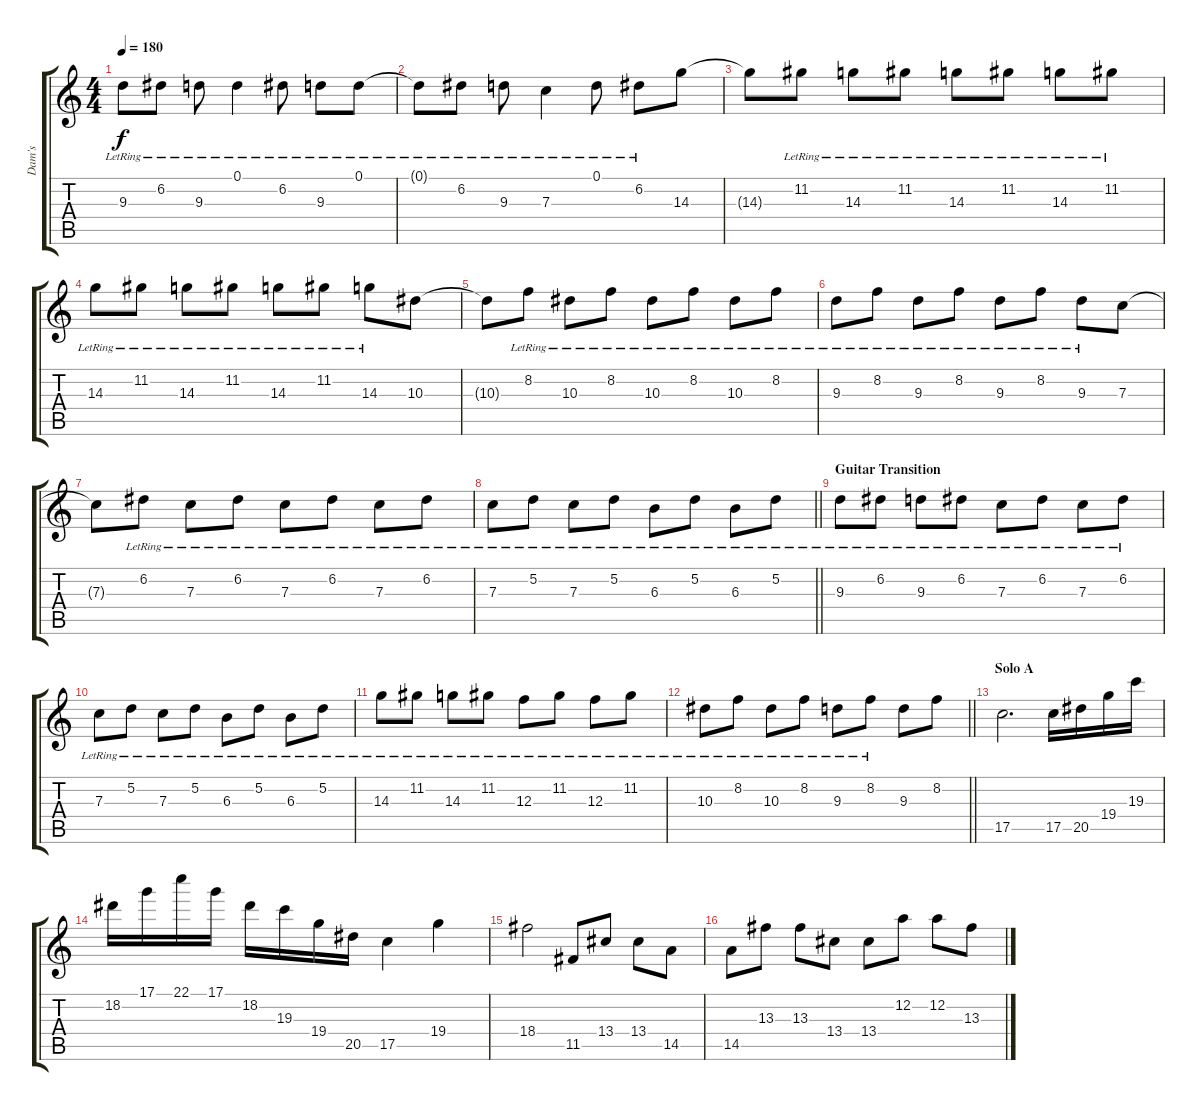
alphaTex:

\track ("Dam's" "Dam's") {instrument distortionguitar}
\staff {score tabs}
\tuning (D4 A3 F3 C3 G2 C2) {hide}
\ts (4 4)
\tempo 180
\clef g2
\ks c
9.3{lr}.8{dy f} 6.2{lr}.8 9.3{lr}.8 0.1{lr}.4 6.2{lr}.8 9.3{lr}.8 0.1{lr}.8 |
0.1{lr t}.8 6.2{lr}.8 9.3{lr}.8 7.3{lr}.4 0.1{lr}.8 6.2{lr}.8 14.3.8 |
14.3{t}.8 11.2{lr}.8 14.3{lr}.8 11.2{lr}.8 14.3{lr}.8 11.2{lr}.8 14.3{lr}.8 11.2{lr}.8 |
14.3{lr}.8 11.2{lr}.8 14.3{lr}.8 11.2{lr}.8 14.3{lr}.8 11.2{lr}.8 14.3{lr}.8 10.3.8 |
10.3{t}.8 8.2{lr}.8 10.3{lr}.8 8.2{lr}.8 10.3{lr}.8 8.2{lr}.8 10.3{lr}.8 8.2{lr}.8 |
9.3{lr}.8 8.2{lr}.8 9.3{lr}.8 8.2{lr}.8 9.3{lr}.8 8.2{lr}.8 9.3{lr}.8 7.3.8 |
7.3{t}.8 6.2{lr}.8 7.3{lr}.8 6.2{lr}.8 7.3{lr}.8 6.2{lr}.8 7.3{lr}.8 6.2{lr}.8 |
\barLineRight lightlight
7.3{lr}.8 5.2{lr}.8 7.3{lr}.8 5.2{lr}.8 6.3{lr}.8 5.2{lr}.8 6.3{lr}.8 5.2{lr}.8 |
\section ("" "Guitar Transition")
9.3{lr}.8 6.2{lr}.8 9.3{lr}.8 6.2{lr}.8 7.3{lr}.8 6.2{lr}.8 7.3{lr}.8 6.2{lr}.8 |
7.3{lr}.8 5.2{lr}.8 7.3{lr}.8 5.2{lr}.8 6.3{lr}.8 5.2{lr}.8 6.3{lr}.8 5.2{lr}.8 |
14.3{lr}.8 11.2{lr}.8 14.3{lr}.8 11.2{lr}.8 12.3{lr}.8 11.2{lr}.8 12.3{lr}.8 11.2{lr}.8 |
\barLineRight lightlight
10.3{lr}.8 8.2{lr}.8 10.3{lr}.8 8.2{lr}.8 9.3{lr}.8 8.2{lr}.8 9.3.8 8.2.8 |
\section ("" "Solo A")
17.5.2{d} 17.5.16 20.5.16 19.4.16 19.3.16 |
18.2.16 17.1.16 22.1.16 17.1.16 18.2.16 19.3.16 19.4.16 20.5.16 17.5.4 19.4.4 |
18.4.2 11.5.8 13.4.8 13.4.8 14.5.8 |
14.5.8 13.3.8 13.3.8 13.4.8 13.4.8 12.2.8 12.2.8 13.3.8
